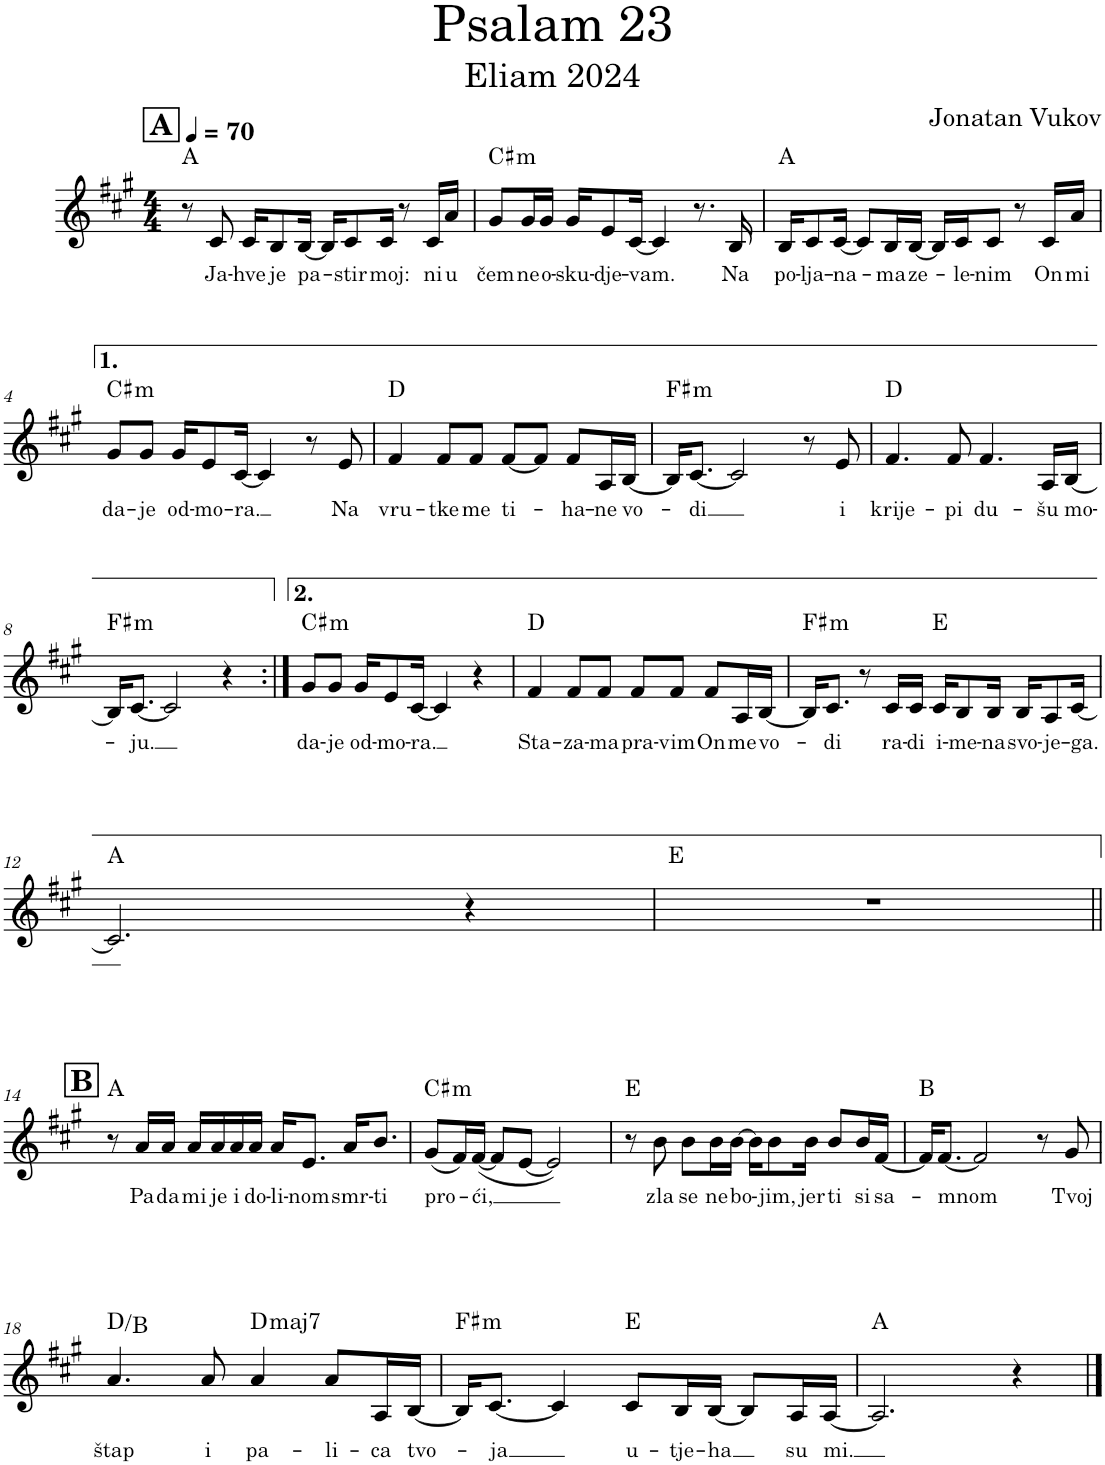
**kern	**text	**harte
*part1	*part1	*part1
*staff1	*staff1	*
*I"S A	*	*
*clefG2	*	*
*k[f#c#g#]	*	*
*M4/4	*	*
*MM70	*	*
!!LO:REH:place=s1:a:B:cj:fs=14:t=A
=1	=1	=1
8r	.	A:maj
!	!LO:LY:b	!
8c#/	Ja-	.
!	!LO:LY:b	!
16c#/KL	-hve	.
!	!LO:LY:b	!
8B/	je	.
!	!LO:LY:b	!
[16B/Jk	pa-	.
16B/KL]	.	.
!	!LO:LY:b	!
8c#/	-stir	.
!	!LO:LY:b	!
16c#/Jk	moj:	.
8r	.	.
!	!LO:LY:b	!
16c#/LL	ni	.
!	!LO:LY:b	!
16a/JJ	u	.
=2	=2	=2
!	!LO:LY:b	!LO:H:kt=m
8g#/L	čem	C#:min
!	!LO:LY:b	!
16g#/L	ne	.
!	!LO:LY:b	!
16g#/JJ	-o-	.
!	!LO:LY:b	!
16g#/KL	-sku-	.
!	!LO:LY:b	!
8e/	-dje-	.
!	!LO:LY:b	!
[16c#/Jk	-vam.	.
4c#/]	.	.
8.r	.	.
!	!LO:LY:b	!
16B/	Na	.
=3	=3	=3
!	!LO:LY:b	!
16B/KL	po-	A:maj
!	!LO:LY:b	!
8c#/	-lja-	.
!	!LO:LY:b	!
[16c#/Jk	-na-	.
8c#/L]	.	.
!	!LO:LY:b	!
16B/L	-ma	.
!	!LO:LY:b	!
[16B/JJ	ze-	.
16B/LL]	.	.
!	!LO:LY:b	!
16c#/J	-le-	.
!	!LO:LY:b	!
8c#/J	-nim	.
8r	.	.
!	!LO:LY:b	!
16c#/LL	On	.
!	!LO:LY:b	!
16a/JJ	mi	.
!!LO:LB:g=z
=4	=4	=4
!	!LO:LY:b	!LO:H:kt=m
8g#/L	da-	C#:min
!	!LO:LY:b	!
8g#/J	-je	.
!	!LO:LY:b	!
16g#/KL	od-	.
!	!LO:LY:b	!
8e/	-mo-	.
!	!LO:LY:b	!
[16c#/Jk	-ra.	.
4c#/]	.	.
8r	.	.
!	!LO:LY:b	!
8e/	Na	.
=5	=5	=5
!	!LO:LY:b	!
4f#/	vru-	D:maj
!	!LO:LY:b	!
8f#/L	-tke	.
!	!LO:LY:b	!
8f#/J	me	.
!	!LO:LY:b	!
[8f#/L	ti-	.
8f#/J]	.	.
!	!LO:LY:b	!
8f#/L	-ha-	.
!	!LO:LY:b	!
16A/L	-ne	.
!	!LO:LY:b	!
[16B/JJ	vo-	.
=6	=6	=6
!	!	!LO:H:kt=m
16B/KL]	.	F#:min
!	!LO:LY:b	!
[8.c#/J	-di	.
2c#/]	.	.
8r	.	.
!	!LO:LY:b	!
8e/	i	.
=7	=7	=7
!	!LO:LY:b	!
4.f#/	krije-	D:maj
!	!LO:LY:b	!
8f#/	-pi	.
!	!LO:LY:b	!
4.f#/	du-	.
!	!LO:LY:b	!
16A/LL	-šu	.
!	!LO:LY:b	!
[16B/JJ	mo-	.
!!LO:LB:g=z
=8	=8	=8
!	!	!LO:H:kt=m
16B/KL]	.	F#:min
!	!LO:LY:b	!
[8.c#/J	-ju.	.
2c#/]	.	.
4r	.	.
=9:|!	=9:|!	=9:|!
!	!LO:LY:b	!LO:H:kt=m
8g#/L	da-	C#:min
!	!LO:LY:b	!
8g#/J	-je	.
!	!LO:LY:b	!
16g#/KL	od-	.
!	!LO:LY:b	!
8e/	-mo-	.
!	!LO:LY:b	!
[16c#/Jk	-ra.	.
4c#/]	.	.
4r	.	.
=10	=10	=10
!	!LO:LY:b	!
4f#/	Sta-	D:maj
!	!LO:LY:b	!
8f#/L	-za-	.
!	!LO:LY:b	!
8f#/J	-ma	.
!	!LO:LY:b	!
8f#/L	pra-	.
!	!LO:LY:b	!
8f#/J	-vim	.
!	!LO:LY:b	!
8f#/L	On	.
!	!LO:LY:b	!
16A/L	me	.
!	!LO:LY:b	!
[16B/JJ	vo-	.
=11	=11	=11
!	!	!LO:H:kt=m
16B/KL]	.	F#:min
!	!LO:LY:b	!
8.c#/J	-di	.
8r	.	.
!	!LO:LY:b	!
16c#/LL	ra-	.
!	!LO:LY:b	!
16c#/JJ	-di	.
!	!LO:LY:b	!
16c#/KL	i-	E:maj
!	!LO:LY:b	!
8B/	-me-	.
!	!LO:LY:b	!
16B/Jk	-na	.
!	!LO:LY:b	!
16B/KL	svo-	.
!	!LO:LY:b	!
8A/	-je-	.
!	!LO:LY:b	!
[16c#/Jk	-ga.	.
!!LO:LB:g=z
=12	=12	=12
2.c#/]	.	A:maj
4r	.	.
=13	=13	=13
1r	.	E:maj
!!LO:LB:g=z
!!LO:REH:place=s1:a:B:cj:fs=14:t=B
=14||	=14||	=14||
8r	.	A:maj
!	!LO:LY:b	!
16a/LL	Pa	.
!	!LO:LY:b	!
16a/JJ	da	.
!	!LO:LY:b	!
16a/LL	mi	.
!	!LO:LY:b	!
16a/	je	.
!	!LO:LY:b	!
16a/	i	.
!	!LO:LY:b	!
16a/JJ	do-	.
!	!LO:LY:b	!
16a/KL	-li-	.
!	!LO:LY:b	!
8.e/J	-nom	.
!	!LO:LY:b	!
16a/KL	smr-	.
!	!LO:LY:b	!
8.b/J	-ti	.
=15	=15	=15
!	!LO:LY:b	!LO:H:kt=m
(8g#/L	pro-	C#:min
16f#/L)	.	.
!	!LO:LY:b	!
([16f#/JJ	-ći,	.
8f#/L]	.	.
[8e/J	.	.
2e/])	.	.
=16	=16	=16
8r	.	E:maj
!	!LO:LY:b	!
8b\	zla	.
!	!LO:LY:b	!
8b\L	se	.
!	!LO:LY:b	!
16b\L	ne	.
!	!LO:LY:b	!
[16b\JJ	bo-	.
16b\KL]	.	.
!	!LO:LY:b	!
8b\	-jim,	.
!	!LO:LY:b	!
16b\Jk	jer	.
!	!LO:LY:b	!
8b/L	ti	.
!	!LO:LY:b	!
16b/L	si	.
!	!LO:LY:b	!
[16f#/JJ	sa-	.
=17	=17	=17
16f#/KL]	.	B:maj
!	!LO:LY:b	!
[8.f#/J	-mnom	.
2f#/]	.	.
8r	.	.
!	!LO:LY:b	!
8g#/	Tvoj	.
!!LO:LB:g=z
=18	=18	=18
!	!LO:LY:b	!
4.a/	štap	D:maj/6
!	!LO:LY:b	!
8a/	i	.
!	!LO:LY:b	!LO:H:kt=maj7
4a/	pa-	D:maj7
!	!LO:LY:b	!
8a/L	-li-	.
!	!LO:LY:b	!
16A/L	-ca	.
!	!LO:LY:b	!
[16B/JJ	tvo-	.
=19	=19	=19
!	!	!LO:H:kt=m
16B/KL]	.	F#:min
!	!LO:LY:b	!
[8.c#/J	-ja	.
4c#/]	.	.
!	!LO:LY:b	!
8c#/L	u-	E:maj
!	!LO:LY:b	!
16B/L	-tje-	.
!	!LO:LY:b	!
[16B/JJ	-ha	.
8B/L]	.	.
!	!LO:LY:b	!
16A/L	su	.
!	!LO:LY:b	!
[16A/JJ	mi.	.
=20	=20	=20
2.A/]	.	A:maj
4r	.	.
==	==	==
*-	*-	*-
